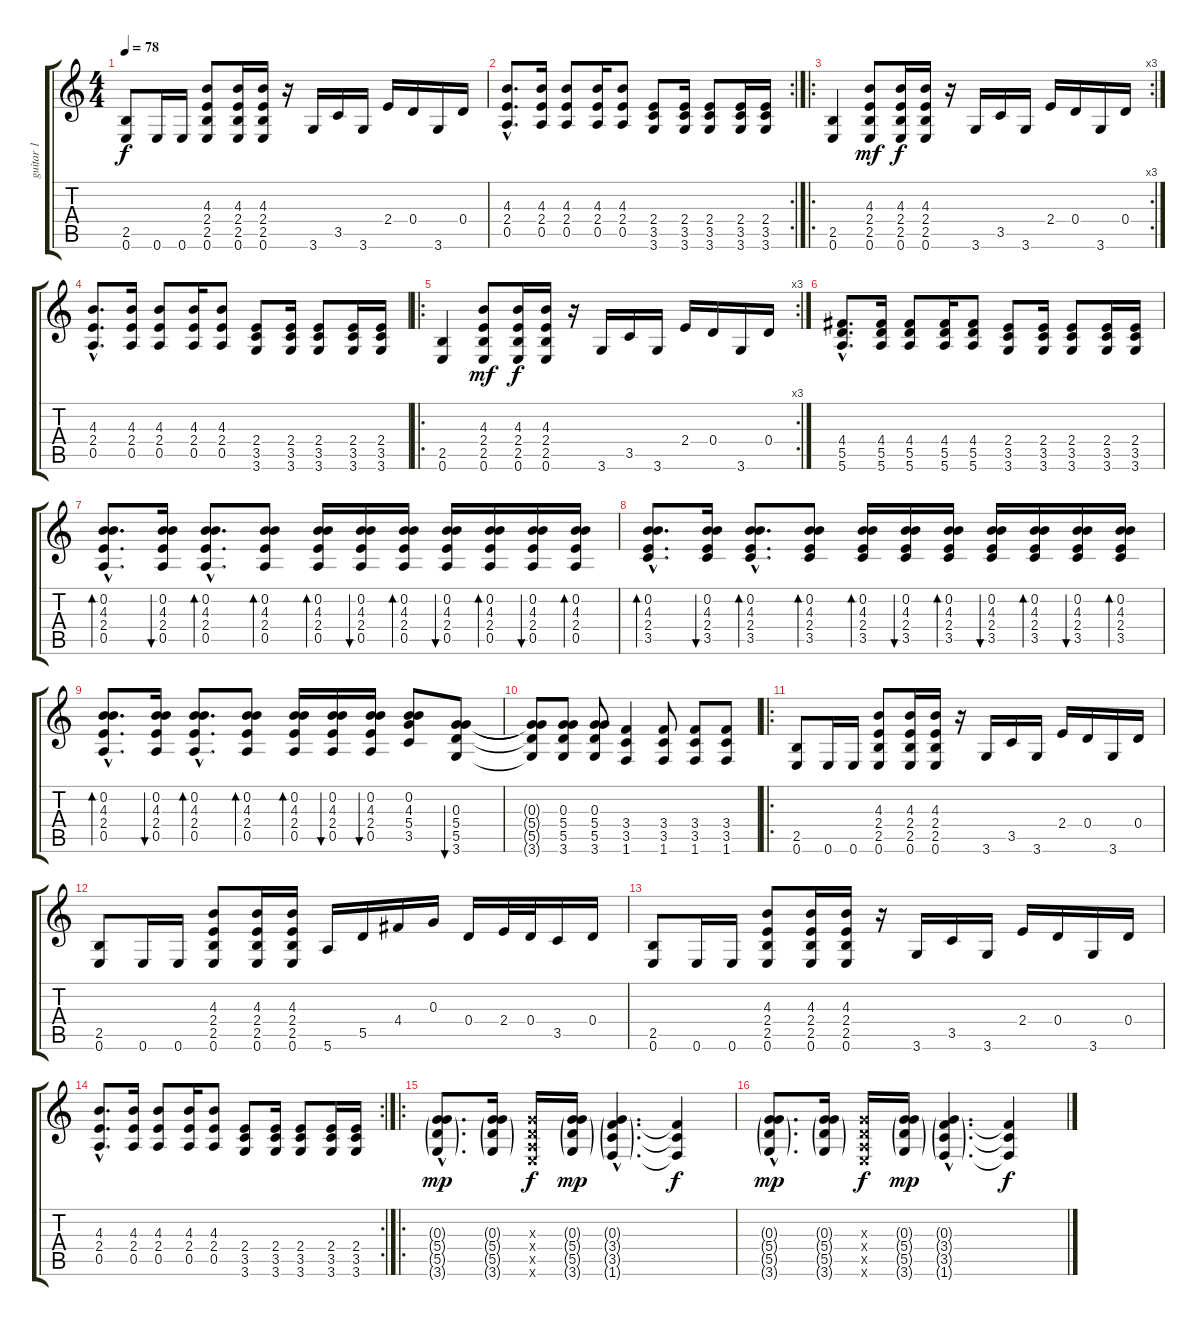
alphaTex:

\track ("guitar 1" "guitar 1") {instrument electricguitarjazz}
\staff {score tabs}
\tuning (E4 B3 G3 D3 A2 E2) {hide}
\ts (4 4)
\tempo 78
\clef g2
\ks c
(2.5 0.6).8{dy f} 0.6.16 0.6.16 (4.3 2.4 2.5 0.6).8 (4.3 2.4 2.5 0.6).16 (4.3 2.4 2.5 0.6).16 r.16 3.6.16 3.5.16 3.6.16 2.4.16 0.4.16 3.6.16 0.4.16 |
\rc 2
(4.3{hac} 2.4{hac} 0.5{hac}).8{d} (4.3 2.4 0.5).16 (4.3 2.4 0.5).8 (4.3 2.4 0.5).16 (4.3 2.4 0.5).8 (2.4 3.5 3.6).8 (2.4 3.5 3.6).16 (2.4 3.5 3.6).8 (2.4 3.5 3.6).16 (2.4 3.5 3.6).16 |
\ro
\rc 3
(2.5 0.6).4 (4.3 2.4 2.5 0.6).8{dy mf} (4.3 2.4 2.5 0.6).16{dy f} (4.3 2.4 2.5 0.6).16 r.16 3.6.16 3.5.16 3.6.16 2.4.16 0.4.16 3.6.16 0.4.16 |
(4.3{hac} 2.4{hac} 0.5{hac}).8{d} (4.3 2.4 0.5).16 (4.3 2.4 0.5).8 (4.3 2.4 0.5).16 (4.3 2.4 0.5).8 (2.4 3.5 3.6).8 (2.4 3.5 3.6).16 (2.4 3.5 3.6).8 (2.4 3.5 3.6).16 (2.4 3.5 3.6).16 |
\ro
\rc 3
(2.5 0.6).4 (4.3 2.4 2.5 0.6).8{dy mf} (4.3 2.4 2.5 0.6).16{dy f} (4.3 2.4 2.5 0.6).16 r.16 3.6.16 3.5.16 3.6.16 2.4.16 0.4.16 3.6.16 0.4.16 |
(4.4{hac} 5.5{hac} 5.6{hac}).8{d} (4.4 5.5 5.6).16 (4.4 5.5 5.6).8 (4.4 5.5 5.6).16 (4.4 5.5 5.6).8 (2.4 3.5 3.6).8 (2.4 3.5 3.6).16 (2.4 3.5 3.6).8 (2.4 3.5 3.6).16 (2.4 3.5 3.6).16 |
(0.2{hac} 4.3{hac} 2.4{hac} 0.5{hac}).8{d bd 60} (0.2 4.3 2.4 0.5).16{bu 60} (0.2{hac} 4.3{hac} 2.4{hac} 0.5{hac}).8{d bd 30} (0.2 4.3 2.4 0.5).8{bd 30} (0.2 4.3 2.4 0.5).16{bd 30} (0.2 4.3 2.4 0.5).16{bu 30} (0.2 4.3 2.4 0.5).16{bd 30} (0.2 4.3 2.4 0.5).16{bu 30} (0.2 4.3 2.4 0.5).16{bd 30} (0.2 4.3 2.4 0.5).16{bu 30} (0.2 4.3 2.4 0.5).16{bd 30} |
(0.2{hac} 4.3{hac} 2.4{hac} 3.5{hac}).8{d bd 60} (0.2 4.3 2.4 3.5).16{bu 60} (0.2{hac} 4.3{hac} 2.4{hac} 3.5{hac}).8{d bd 30} (0.2 4.3 2.4 3.5).8{bd 30} (0.2 4.3 2.4 3.5).16{bd 30} (0.2 4.3 2.4 3.5).16{bu 30} (0.2 4.3 2.4 3.5).16{bd 30} (0.2 4.3 2.4 3.5).16{bu 30} (0.2 4.3 2.4 3.5).16{bd 30} (0.2 4.3 2.4 3.5).16{bu 30} (0.2 4.3 2.4 3.5).16{bd 30} |
(0.2{hac} 4.3{hac} 2.4{hac} 0.5{hac}).8{d bd 60} (0.2 4.3 2.4 0.5).16{bu 60} (0.2{hac} 4.3{hac} 2.4{hac} 0.5{hac}).8{d bd 30} (0.2 4.3 2.4 0.5).8{bd 30} (0.2 4.3 2.4 0.5).16{bd 30} (0.2 4.3 2.4 0.5).16{bu 30} (0.2 4.3 2.4 0.5).16{bu 30} (0.2 4.3 5.4 3.5).8 (0.3 5.4 5.5 3.6).8{bu 30} |
(0.3{t} 5.4{t} 5.5{t} 3.6{t}).8 (0.3 5.4 5.5 3.6).8 (0.3 5.4 5.5 3.6).8 (3.4 3.5 1.6).4 (3.4 3.5 1.6).8 (3.4 3.5 1.6).8 (3.4 3.5 1.6).8 |
\ro
(2.5 0.6).8 0.6.16 0.6.16 (4.3 2.4 2.5 0.6).8 (4.3 2.4 2.5 0.6).16 (4.3 2.4 2.5 0.6).16 r.16 3.6.16 3.5.16 3.6.16 2.4.16 0.4.16 3.6.16 0.4.16 |
(2.5 0.6).8 0.6.16 0.6.16 (4.3 2.4 2.5 0.6).8 (4.3 2.4 2.5 0.6).16 (4.3 2.4 2.5 0.6).16 5.6.16 5.5.16 4.4.16 0.3.16 0.4.16 2.4.32 0.4.32 3.5.16 0.4.16 |
(2.5 0.6).8 0.6.16 0.6.16 (4.3 2.4 2.5 0.6).8 (4.3 2.4 2.5 0.6).16 (4.3 2.4 2.5 0.6).16 r.16 3.6.16 3.5.16 3.6.16 2.4.16 0.4.16 3.6.16 0.4.16 |
\rc 2
(4.3{hac} 2.4{hac} 0.5{hac}).8{d} (4.3 2.4 0.5).16 (4.3 2.4 0.5).8 (4.3 2.4 0.5).16 (4.3 2.4 0.5).8 (2.4 3.5 3.6).8 (2.4 3.5 3.6).16 (2.4 3.5 3.6).8 (2.4 3.5 3.6).16 (2.4 3.5 3.6).16 |
\ro
(0.3{g hac} 5.4{g hac} 5.5{g hac} 3.6{g hac}).8{d dy mp} (0.3{g} 5.4{g} 5.5{g} 3.6{g}).16 (0.3{x} 0.4{x} 0.5{x} 0.6{x}).16{dy f} (0.3{g} 5.4{g} 5.5{g} 3.6{g}).16{dy mp} (0.3{g hac} 3.4{g hac} 3.5{g hac} 1.6{g hac}).4{d} (3.4{t} 3.5{t} 1.6{t}).4{dy f} |
(0.3{g hac} 5.4{g hac} 5.5{g hac} 3.6{g hac}).8{d dy mp} (0.3{g} 5.4{g} 5.5{g} 3.6{g}).16 (0.3{x} 0.4{x} 0.5{x} 0.6{x}).16{dy f} (0.3{g} 5.4{g} 5.5{g} 3.6{g}).16{dy mp} (0.3{g hac} 3.4{g hac} 3.5{g hac} 1.6{g hac}).4{d} (3.4{t} 3.5{t} 1.6{t}).4{dy f}
